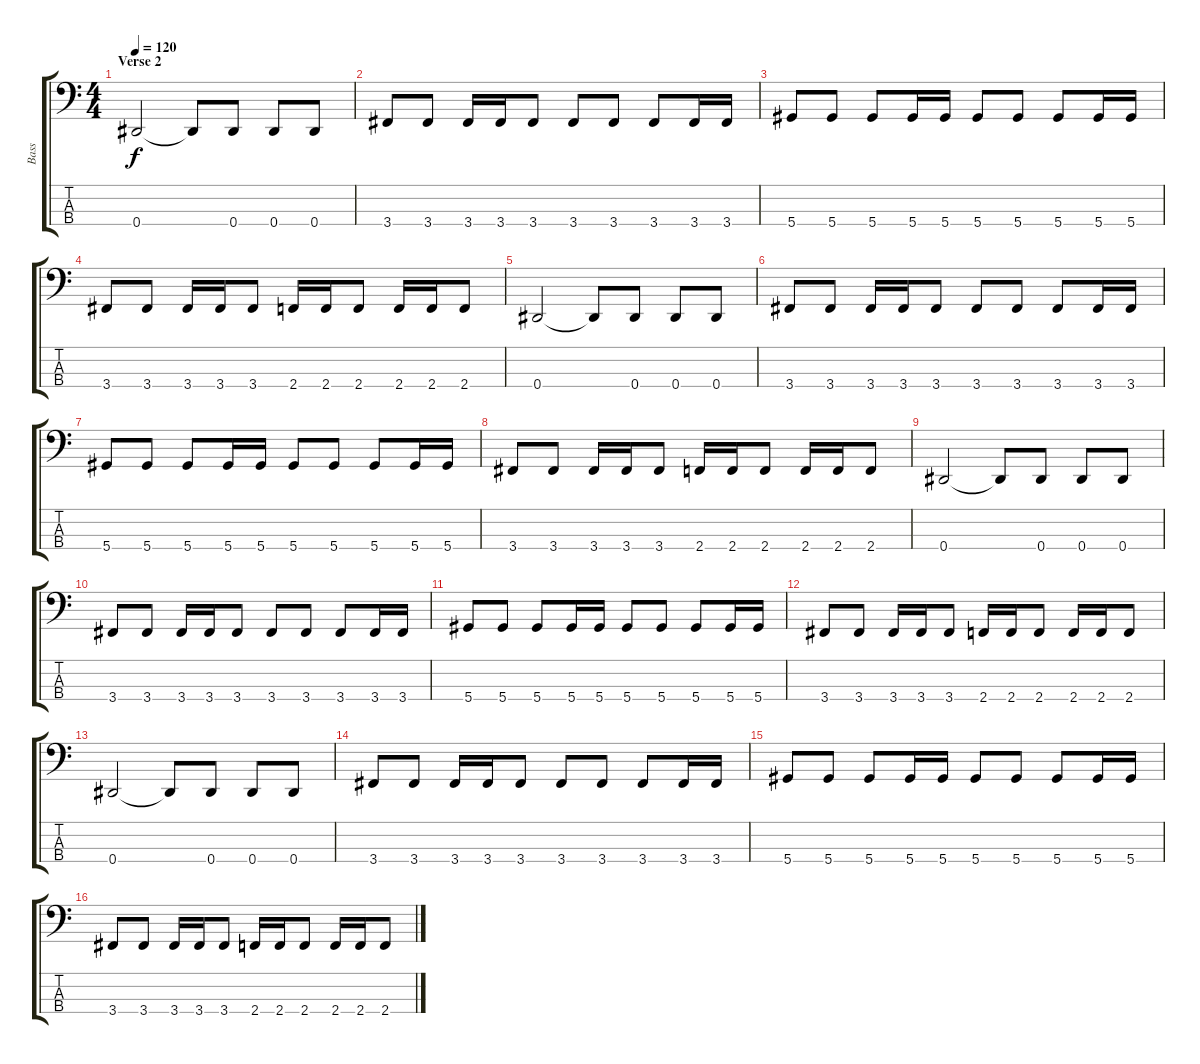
\track ("Bass" "Bass") {instrument electricbassfinger}
\staff {score tabs}
\tuning (Gb2 Db2 Ab1 Eb1) {hide}
\ts (4 4)
\section ("" "Verse 2")
\tempo 120
\clef f4
\ks c
0.4.2{dy f} 0.4{t}.8 0.4.8 0.4.8 0.4.8 |
3.4.8 3.4.8 3.4.16 3.4.16 3.4.8 3.4.8 3.4.8 3.4.8 3.4.16 3.4.16 |
5.4.8 5.4.8 5.4.8 5.4.16 5.4.16 5.4.8 5.4.8 5.4.8 5.4.16 5.4.16 |
3.4.8 3.4.8 3.4.16 3.4.16 3.4.8 2.4.16 2.4.16 2.4.8 2.4.16 2.4.16 2.4.8 |
0.4.2 0.4{t}.8 0.4.8 0.4.8 0.4.8 |
3.4.8 3.4.8 3.4.16 3.4.16 3.4.8 3.4.8 3.4.8 3.4.8 3.4.16 3.4.16 |
5.4.8 5.4.8 5.4.8 5.4.16 5.4.16 5.4.8 5.4.8 5.4.8 5.4.16 5.4.16 |
3.4.8 3.4.8 3.4.16 3.4.16 3.4.8 2.4.16 2.4.16 2.4.8 2.4.16 2.4.16 2.4.8 |
0.4.2 0.4{t}.8 0.4.8 0.4.8 0.4.8 |
3.4.8 3.4.8 3.4.16 3.4.16 3.4.8 3.4.8 3.4.8 3.4.8 3.4.16 3.4.16 |
5.4.8 5.4.8 5.4.8 5.4.16 5.4.16 5.4.8 5.4.8 5.4.8 5.4.16 5.4.16 |
3.4.8 3.4.8 3.4.16 3.4.16 3.4.8 2.4.16 2.4.16 2.4.8 2.4.16 2.4.16 2.4.8 |
0.4.2 0.4{t}.8 0.4.8 0.4.8 0.4.8 |
3.4.8 3.4.8 3.4.16 3.4.16 3.4.8 3.4.8 3.4.8 3.4.8 3.4.16 3.4.16 |
5.4.8 5.4.8 5.4.8 5.4.16 5.4.16 5.4.8 5.4.8 5.4.8 5.4.16 5.4.16 |
3.4.8 3.4.8 3.4.16 3.4.16 3.4.8 2.4.16 2.4.16 2.4.8 2.4.16 2.4.16 2.4.8
